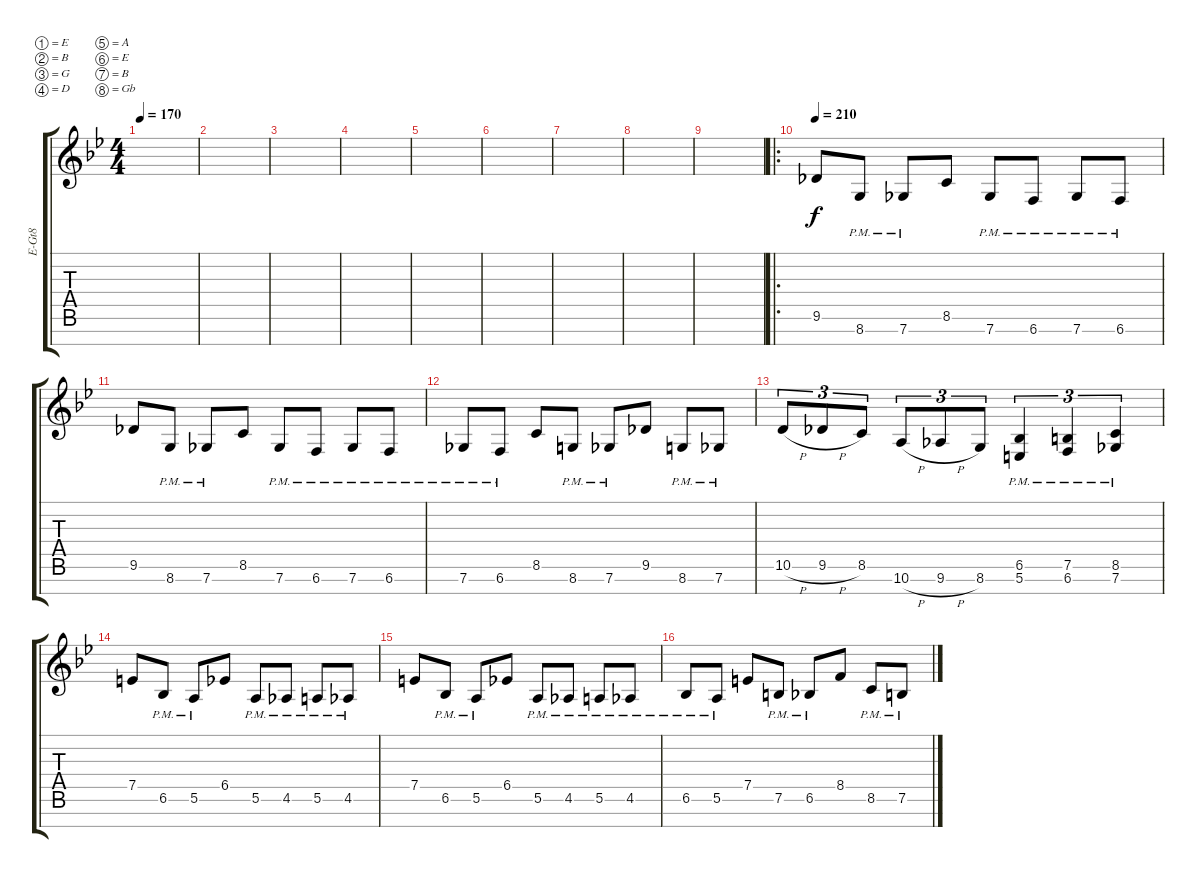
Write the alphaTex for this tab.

\defaultSystemsLayout 4
\bracketExtendMode groupsimilarinstruments
\otherSystemsTrackNameOrientation horizontal
\track ("Nate" "E-Gt8") {instrument distortionguitar}
\staff {score tabs}
\tuning (E4 B3 G3 D3 A2 E2 B1 Gb1)
\ts (4 4)
\tempo 170
\clef g2
\ks bb
|
|
|
|
|
|
|
|
|
\ro
\tempo 210
9.6{acc b}.8{beam Up} 8.7{pm acc forcenatural}.8{beam Up} 7.7{pm acc b}.8{beam Up} 8.6{acc forcenatural}.8{beam Up} 7.7{pm acc b}.8{beam Up} 6.7{pm acc forcenatural}.8{beam Up} 7.7{pm acc b}.8{beam Up} 6.7{pm acc forcenatural}.8{beam Up} |
9.6{acc b}.8{beam Up} 8.7{pm acc forcenatural}.8{beam Up} 7.7{pm acc b}.8{beam Up} 8.6{acc forcenatural}.8{beam Up} 7.7{pm acc b}.8{beam Up} 6.7{pm acc forcenatural}.8{beam Up} 7.7{pm acc b}.8{beam Up} 6.7{pm acc forcenatural}.8{beam Up} |
7.7{pm acc b}.8{beam Up} 6.7{pm acc forcenatural}.8{beam Up} 8.6{acc forcenatural}.8{beam Up} 8.7{pm acc forcenatural}.8{beam Up} 7.7{pm acc b}.8{beam Up} 9.6{acc b}.8{beam Up} 8.7{pm acc forcenatural}.8{beam Up} 7.7{pm acc b}.8{beam Up} |
10.6{h acc forcenatural}.8{tu (3 2) beam Up} 9.6{h acc b}.8{tu (3 2) beam Up} 8.6{acc forcenatural}.8{tu (3 2) beam Up} 10.7{h acc forcenatural}.8{tu (3 2) beam Up} 9.7{h acc b}.8{tu (3 2) beam Up} 8.7{acc forcenatural}.8{tu (3 2) beam Up} (5.7{pm acc forcenatural} 6.6{pm acc b}).4{tu (3 2) beam Up} (6.7{pm acc forcenatural} 7.6{pm acc forcenatural}).4{tu (3 2) beam Up} (8.6{pm acc forcenatural} 7.7{pm acc b}).4{tu (3 2) beam Up} |
7.5{acc forcenatural}.8{beam Up} 6.6{pm acc b}.8{beam Up} 5.6{pm acc forcenatural}.8{beam Up} 6.5{acc b}.8{beam Up} 5.6{pm acc forcenatural}.8{beam Up} 4.6{pm acc b}.8{beam Up} 5.6{pm acc forcenatural}.8{beam Up} 4.6{pm acc b}.8{beam Up} |
7.5{acc forcenatural}.8{beam Up} 6.6{pm acc b}.8{beam Up} 5.6{pm acc forcenatural}.8{beam Up} 6.5{acc b}.8{beam Up} 5.6{pm acc forcenatural}.8{beam Up} 4.6{pm acc b}.8{beam Up} 5.6{pm acc forcenatural}.8{beam Up} 4.6{pm acc b}.8{beam Up} |
6.6{pm acc b}.8{beam Up} 5.6{pm acc forcenatural}.8{beam Up} 7.5{acc forcenatural}.8{beam Up} 7.6{pm acc forcenatural}.8{beam Up} 6.6{pm acc b}.8{beam Up} 8.5{acc forcenatural}.8{beam Up} 8.6{pm acc forcenatural}.8{beam Up} 7.6{pm acc forcenatural}.8{beam Up}
